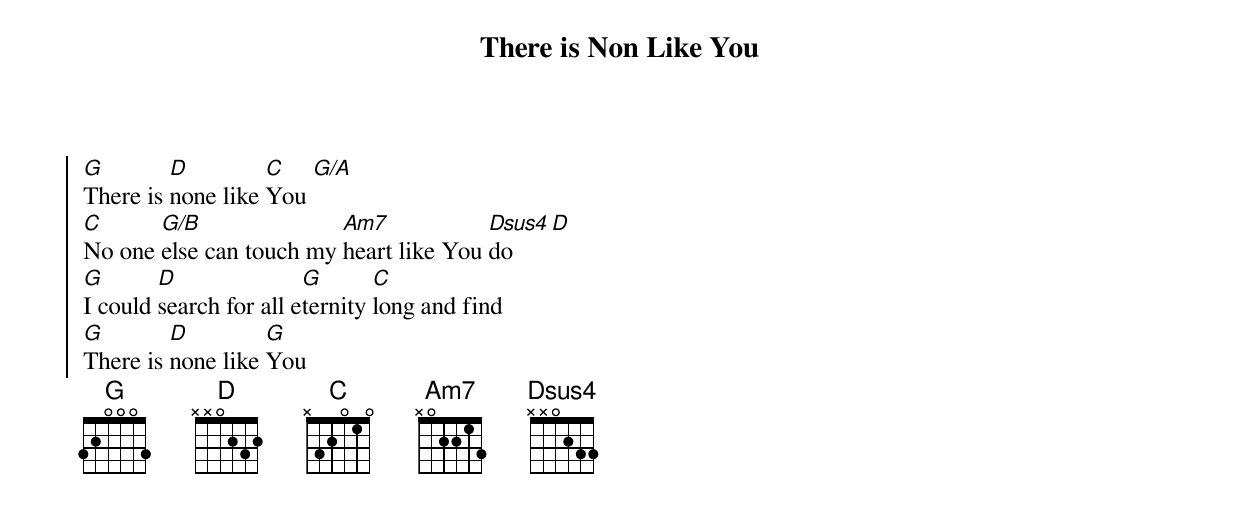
{title: There is Non Like You}
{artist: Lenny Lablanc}
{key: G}

{start_of_chorus}
[G]There is [D]none like [C]You [G/A]
[C]No one [G/B]else can touch my [Am7]heart like You [Dsus4]do [D]
[G]I could [D]search for all e[G]ternity [C]long and find
[G]There is [D]none like [G]You
{end_of_chorus}
